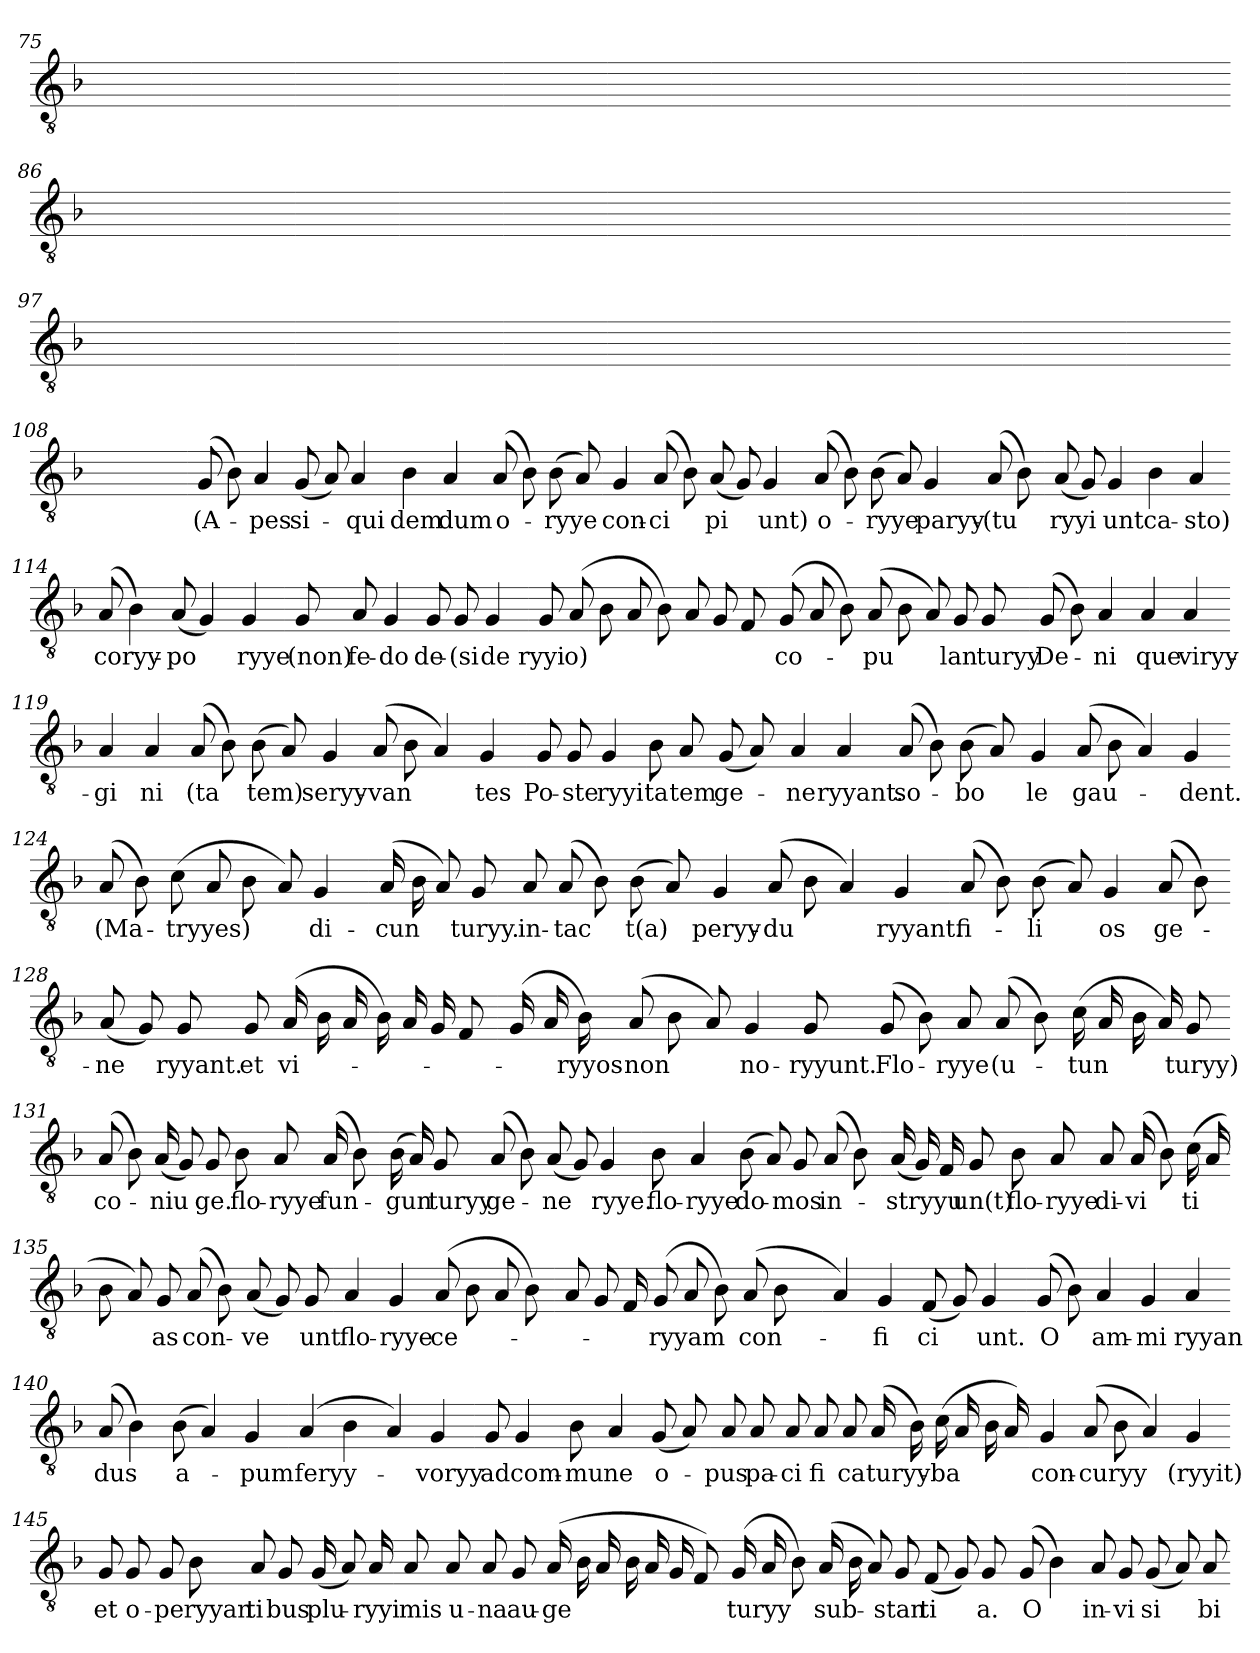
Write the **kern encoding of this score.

**kern	**text
*part1	*part1
*staff1	*staff1
*clefGv2	*
*k[b-]	*
=75	=75
1ryy	.
=76-	=76-
1ryy	.
=77-	=77-
1ryy	.
=78-	=78-
1ryy	.
=79-	=79-
1ryy	.
=80-	=80-
1ryy	.
=81-	=81-
1ryy	.
=82-	=82-
1ryy	.
=83-	=83-
1ryy	.
=84-	=84-
1ryy	.
=85-	=85-
1ryy	.
=86-	=86-
1ryy	.
=87-	=87-
1ryy	.
=88-	=88-
1ryy	.
=89-	=89-
1ryy	.
=90-	=90-
1ryy	.
=91-	=91-
1ryy	.
=92-	=92-
1ryy	.
=93-	=93-
1ryy	.
=94-	=94-
1ryy	.
=95-	=95-
1ryy	.
=96-	=96-
1ryy	.
=97-	=97-
1ryy	.
=98-	=98-
1ryy	.
=99-	=99-
1ryy	.
=100-	=100-
1ryy	.
=101-	=101-
1ryy	.
=102-	=102-
1ryy	.
=103-	=103-
1ryy	.
=104-	=104-
1ryy	.
=105-	=105-
1ryy	.
=106-	=106-
1ryy	.
=107-	=107-
1ryy	.
=108-	=108-
1ryy	.
=109-	=109-
(8G	(A-
8B-)	.
4A	-pes
(8G	si-
8A)	.
4A	qui
=110-	=110-
4B-	-dem
4A	dum
(8A	o-
8B-)	.
(8B-	-ryye
8A)	.
=111-	=111-
4G	con-
(8A	ci
8B-)	.
(8A	pi
8G)	.
4G	-unt)
=112-	=112-
(8A	o-
8B-)	.
(8B-	-ryye
8A)	.
4G	paryy-
(8A	(tu
8B-)	.
=113-	=113-
(8A	ryyi
8G)	.
4G	-unt
4B-	ca-
4A	-sto)
=114-	=114-
(8A	coryy-
4B-)	.
(8A	po
4G)	.
4G	-ryye
=115-	=115-
8G	(non)
8A	fe-
4G	-do
8G	de-
8G	(si
4G	de
=116-	=116-
8G	ryyi
(8A	-o)
8B-	.
8A	.
8B-)	.
8A	.
8G	.
8F	.
=117-	=117-
(8G	co-
8A	.
8B-)	.
(8A	pu
8B-	.
8A)	.
8G	lan
8G	-turyy
=118-	=118-
(8G	De-
8B-)	.
4A	ni
4A	-que
4A	viryy-
=119-	=119-
4A	gi
4A	ni
(8A	(ta
8B-)	.
(8B-	-tem)
8A)	.
=120-	=120-
4G	seryy-
(8A	van
8B-	.
4A)	.
4G	-tes
=121-	=121-
8G	Po-
8G	ste
4G	ryyi
8B-	ta
8A	-tem
(8G	ge-
8A)	.
=122-	=122-
4A	ne
4A	-ryyant.
(8A	so-
8B-)	.
(8B-	bo
8A)	.
=123-	=123-
4G	-le
(8A	gau-
8B-	.
4A)	.
4G	-dent.
=124-	=124-
(8A	(Ma-
8B-)	.
(8c	-tryyes)
8A	.
8B-	.
8A)	.
4G	di-
=125-	=125-
(16A	cun
16B-	.
8A)	.
8G	-turyy.
8A	in-
(8A	tac
8B-)	.
(8B-	-t(a)
8A)	.
=126-	=126-
4G	peryy-
(8A	du
8B-	.
4A)	.
4G	-ryyant.
=127-	=127-
(8A	fi-
8B-)	.
(8B-	li
8A)	.
4G	-os
(8A	ge-
8B-)	.
=128-	=128-
(8A	ne
8G)	.
8G	-ryyant.
8G	et
(16A	vi-
16B-	.
16A	.
16B-)	.
16A	.
16G	.
8F	.
=129-	=129-
(16G	.
16A	.
16B-)	-ryyos
(8A	non
8B-	.
8A)	.
4G	no-
8G	-ryyunt.
16ryy	.
=130-	=130-
(8G	Flo-
8B-)	.
8A	-ryye
(8A	(u-
8B-)	.
(16c	tun
16A	.
16B-	.
16A)	.
8G	-turyy)
=131-	=131-
(8A	co-
8B-)	.
(16A	niu
8G)	.
8G	-ge.
8B-	flo-
8A	-ryye
(16A	fun-
8B-)	.
=132-	=132-
(16B-	gun
16A)	.
8G	-turyy
(8A	ge-
8B-)	.
(8A	ne
8G)	.
4G	-ryye.
=133-	=133-
8B-	flo-
4A	-ryye
(8B-	do-
8A)	.
8G	-mos
(8A	in-
8B-)	.
=134-	=134-
(16A	stryyu
16G)	.
16F	.
8G	-un(t)
8B-	flo-
8A	-ryye
8A	di-
(16A	vi
8B-)	.
(16c	ti
16A	.
=135-	=135-
8B-	.
8A)	.
8G	-as
(8A	con-
8B-)	.
(8A	ve
8G)	.
8G	-unt
=136-	=136-
4A	flo-
4G	-ryye
(8A	ce-
8B-	.
8A	.
8B-)	.
=137-	=137-
8A	.
8G	.
16F	.
(8G	-ryyam
8A	.
8B-)	.
(8A	con-
8B-	.
16ryy	.
=138-	=138-
4A)	.
4G	fi
(8F	ci
8G)	.
4G	-unt.
=139-	=139-
(8G	O
8B-)	.
4A	am-
4G	mi
4A	ryyan
=140-	=140-
(8A	-dus
4B-)	.
(8B-	a-
4A)	.
4G	-pum
=141-	=141-
(4A	feryy-
4B-	.
4A)	.
4G	-voryy
=142-	=142-
8G	ad
4G	com-
8B-	mu
4A	-ne
(8G	o-
8A)	.
=143-	=143-
8A	-pus
8A	pa-
8A	ci
8A	fi
8A	-ca
(16A	turyy-
16B-)	.
(16c	-ba
16A	.
16B-	.
16A)	.
=144-	=144-
4G	con-
(8A	curyy
8B-	.
4A)	.
4G	-(ryyit)
=145-	=145-
8G	et
8G	o-
8G	pe
8B-	ryyan
8A	ti
8G	-bus
(16G	plu-
8A)	.
16A	ryyi
=146-	=146-
8A	-mis
8A	u-
8A	-na
8G	au-
(16A	ge
16B-	.
16A	.
16B-	.
16A	.
16G	.
8F)	.
=147-	=147-
(16G	-turyy
16A	.
8B-)	.
(16A	sub-
16B-	.
8A)	.
8G	stan
(8F	ti
8G)	.
8G	-a.
=148-	=148-
(8G	O
4B-)	.
8A	in-
8G	vi
(8G	si
8A)	.
8A	bi
=-	=-
*-	*-
